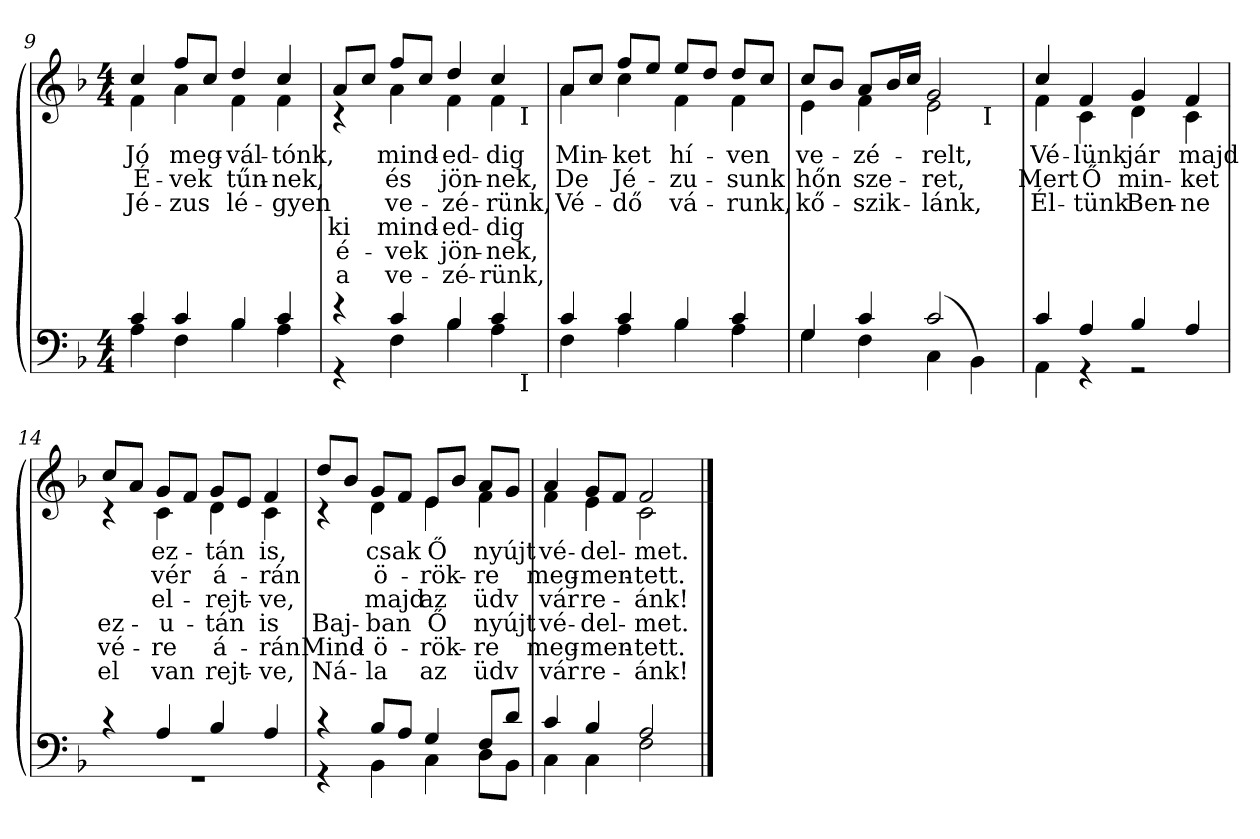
**kern	**kern	**text	**text	**text	**text	**text	**text
*part2	*part1	*part1	*part1	*part1	*part1	*part1	*part1
*staff2	*staff1	*staff1	*staff1	*staff1	*staff1	*staff1	*staff1
!!LO:LB:g=z
*clefF4	*clefG2	*	*	*	*	*	*
*k[b-]	*k[b-]	*	*	*	*	*	*
*F:	*F:	*	*	*	*	*	*
*M4/4	*M4/4	*	*	*	*	*	*
=9	=9	=9	=9	=9	=9	=9	=9
*^	*^	*	*	*	*	*	*
!	!	!	!	!LO:LY:b	!LO:LY:b	!LO:LY:b	!	!	!
4c/	4A\	4cc/	4f\	Jó	É-	Jé-	.	.	.
!	!	!	!	!LO:LY:b	!LO:LY:b	!LO:LY:b	!	!	!
4c/	4F\	8ff/L	4a\	meg-	-vek	-zus	.	.	.
.	.	8cc/J	.	.	.	.	.	.	.
!	!	!	!	!LO:LY:b	!LO:LY:b	!LO:LY:b	!	!	!
4B-/	4B-\	4dd/	4f\	-vál-	tűn-	lé-	.	.	.
!	!	!	!	!LO:LY:b	!LO:LY:b	!LO:LY:b	!	!	!
4c/	4A\	4cc/	4f\	-tónk,	-nek,	-gyen	.	.	.
*	*	*v	*v	*	*	*	*	*	*
=10	=10	=10	=10	=10	=10	=10	=10	=10
*	*	*^	*	*	*	*	*	*
!	!	!	!	!	!	!	!LO:LY:a	!LO:LY:a	!LO:LY:a
*	*^	*	*^	*	*	*	*	*	*
4r	4r	2..ryy	8a/L	4rc	2..ryy	.	.	.	ki	é-	a
.	.	.	8cc/J	.	.	.	.	.	.	.	.
!	!	!	!	!	!	!	!	!	!LO:LY:a	!LO:LY:a	!LO:LY:a
!	!	!	!	!	!	!LO:LY:b	!LO:LY:b	!LO:LY:b	!	!	!
4c/	4F\	.	8ff/L	4a\	.	mind-	és	ve-	mind-	-vek	ve-
.	.	.	8cc/J	.	.	.	.	.	.	.	.
!	!	!	!	!	!	!	!	!	!LO:LY:a	!LO:LY:a	!LO:LY:a
!	!	!	!	!	!	!LO:LY:b	!LO:LY:b	!LO:LY:b	!	!	!
4B-/	4B-\	.	4dd/	4f\	.	-ed-	jön-	-zé-	-ed-	jön-	-zé-
!	!	!	!	!	!	!	!	!	!LO:LY:a	!LO:LY:a	!LO:LY:a
!	!	!	!	!	!	!LO:LY:b	!LO:LY:b	!LO:LY:b	!	!	!
4c/	4A\	.	4cc/	4f\	.	-dig	-nek,	-rünk,	-dig	-nek,	-rünk,
!	!	!	!	!	!LO:TX:b:t=I	!	!	!	!	!	!
!	!	!LO:TX:b:t=I	!	!	!	!	!	!	!	!	!
.	.	8ryy	.	.	8ryy	.	.	.	.	.	.
*	*v	*v	*	*	*	*	*	*	*	*	*
*	*	*	*v	*v	*	*	*	*	*	*
=11	=11	=11	=11	=11	=11	=11	=11	=11	=11
*	*^	*	*^	*	*	*	*	*	*
!	!	!	!	!	!	!LO:LY:b	!LO:LY:b	!LO:LY:b	!	!	!
*	*v	*v	*	*	*	*	*	*	*	*	*
*	*	*	*v	*v	*	*	*	*	*	*
4c/	4F\	8a/L	4a\	Min-	De	Vé-	.	.	.
.	.	8cc/J	.	.	.	.	.	.	.
!	!	!	!	!LO:LY:b	!LO:LY:b	!LO:LY:b	!	!	!
4c/	4A\	8ff/L	4cc\	-ket	Jé-	-dő	.	.	.
.	.	8ee/J	.	.	.	.	.	.	.
!	!	!	!	!LO:LY:b	!LO:LY:b	!LO:LY:b	!	!	!
4B-/	4B-\	8ee/L	4f\	hí-	-zu-	vá-	.	.	.
.	.	8dd/J	.	.	.	.	.	.	.
!	!	!	!	!LO:LY:b	!LO:LY:b	!LO:LY:b	!	!	!
4c/	4A\	8dd/L	4f\	-ven	-sunk	-runk,	.	.	.
.	.	8cc/J	.	.	.	.	.	.	.
=12	=12	=12	=12	=12	=12	=12	=12	=12	=12
!	!	!	!	!LO:LY:b	!LO:LY:b	!LO:LY:b	!	!	!
*	*	*	*^	*	*	*	*	*	*
4G/	4G\	8cc/L	4e\	2ryy	ve-	hőn	kő-	.	.	.
.	.	8b-/J	.	.	.	.	.	.	.	.
!	!	!	!	!	!LO:LY:b	!LO:LY:b	!LO:LY:b	!	!	!
4c/	4F\	8a/L	4f\	.	-zé-	sze-	-szik-	.	.	.
.	.	16b-/L	.	.	.	.	.	.	.	.
.	.	16cc/JJ	.	.	.	.	.	.	.	.
!	!	!	!	!	!LO:LY:b	!LO:LY:b	!LO:LY:b	!	!	!
(<2c/	4C\	2g/	2e\	4ryy	-relt,	-ret,	-lánk,	.	.	.
.	4BB-\)	.	.	32ryy	.	.	.	.	.	.
!	!	!	!	!LO:TX:b:t=I	!	!	!	!	!	!
.	.	.	.	8..ryy	.	.	.	.	.	.
*	*	*	*v	*v	*	*	*	*	*	*
!!LO:LB:g=z
=13	=13	=13	=13	=13	=13	=13	=13	=13	=13
*	*	*	*^	*	*	*	*	*	*
!	!	!	!	!	!LO:LY:b	!LO:LY:b	!LO:LY:b	!	!	!
*	*	*	*v	*v	*	*	*	*	*	*
4c/	4AA\	4cc/	4f\	Vé-	Mert	Él-	.	.	.
!	!	!	!	!LO:LY:b	!LO:LY:b	!LO:LY:b	!	!	!
4A/	4rFF	4f/	4c\	-lünk	Ő	-tünk	.	.	.
!	!	!	!	!LO:LY:b	!LO:LY:b	!LO:LY:b	!	!	!
4B-/	2rGG	4g/	4d\	jár	min-	Ben-	.	.	.
!	!	!	!	!LO:LY:b	!LO:LY:b	!LO:LY:b	!	!	!
4A/	.	4f/	4c\	majd	-ket	-ne	.	.	.
=14	=14	=14	=14	=14	=14	=14	=14	=14	=14
!	!	!	!	!	!	!	!LO:LY:a	!LO:LY:a	!LO:LY:a
4rc	1rGG	8cc/L	4rc	.	.	.	ez-	vé-	el
.	.	8a/J	.	.	.	.	.	.	.
!	!	!	!	!	!	!	!LO:LY:a	!LO:LY:a	!LO:LY:a
!	!	!	!	!LO:LY:b	!LO:LY:b	!LO:LY:b	!	!	!
4A/	.	8g/L	4c\	ez-	vér	el-	-u-	-re	van
.	.	8f/J	.	.	.	.	.	.	.
!	!	!	!	!	!	!	!LO:LY:a	!LO:LY:a	!LO:LY:a
!	!	!	!	!LO:LY:b	!LO:LY:b	!LO:LY:b	!	!	!
4B-/	.	8g/L	4d\	-tán	á-	-rejt-	-tán	á-	rejt-
.	.	8e/J	.	.	.	.	.	.	.
!	!	!	!	!	!	!	!LO:LY:a	!LO:LY:a	!LO:LY:a
!	!	!	!	!LO:LY:b	!LO:LY:b	!LO:LY:b	!	!	!
4A/	.	4f/	4c\	is,	-rán	-ve,	is	-rán	-ve,
=15	=15	=15	=15	=15	=15	=15	=15	=15	=15
!	!	!	!	!	!	!	!LO:LY:a	!LO:LY:a	!LO:LY:a
4r	4r	8dd/L	4rc	.	.	.	Baj-	Mind-	Ná-
.	.	8b-/J	.	.	.	.	.	.	.
!	!	!	!	!	!	!	!LO:LY:a	!LO:LY:a	!LO:LY:a
!	!	!	!	!LO:LY:b	!LO:LY:b	!LO:LY:b	!	!	!
8B-/L	4BB-\	8g/L	4d\	csak	ö-	majd	-ban	-ö-	-la
8A/J	.	8f/J	.	.	.	.	.	.	.
!	!	!	!	!	!	!	!LO:LY:a	!LO:LY:a	!LO:LY:a
!	!	!	!	!LO:LY:b	!LO:LY:b	!LO:LY:b	!	!	!
4G/	4C\	8e/L	4e\	Ő	-rök-	az	Ő	-rök-	az
.	.	8b-/J	.	.	.	.	.	.	.
!	!	!	!	!	!	!	!LO:LY:a	!LO:LY:a	!LO:LY:a
!	!	!	!	!LO:LY:b	!LO:LY:b	!LO:LY:b	!	!	!
8F/L	8D\L	8a/L	4f\	nyújt	-re	üdv	nyújt	-re	üdv
8d/J	8BB-\J	8g/J	.	.	.	.	.	.	.
=16	=16	=16	=16	=16	=16	=16	=16	=16	=16
!	!	!	!	!	!	!	!LO:LY:a	!LO:LY:a	!LO:LY:a
!	!	!	!	!LO:LY:b	!LO:LY:b	!LO:LY:b	!	!	!
4c/	4C\	4a/	4f\	vé-	meg-	vár	vé-	meg-	vár
!	!	!	!	!	!	!	!LO:LY:a	!LO:LY:a	!LO:LY:a
!	!	!	!	!LO:LY:b	!LO:LY:b	!LO:LY:b	!	!	!
4B-/	4C\	8g/L	4e\	-del-	-men-	re-	-del-	-men-	re-
.	.	8f/J	.	.	.	.	.	.	.
!	!	!	!	!	!	!	!LO:LY:a	!LO:LY:a	!LO:LY:a
!	!	!	!	!LO:LY:b	!LO:LY:b	!LO:LY:b	!	!	!
2A/	2F\	2f/	2c\	-met.	-tett.	-ánk!	-met.	-tett.	-ánk!
*v	*v	*	*	*	*	*	*	*	*
*	*v	*v	*	*	*	*	*	*
==	==	==	==	==	==	==	==
*-	*-	*-	*-	*-	*-	*-	*-
